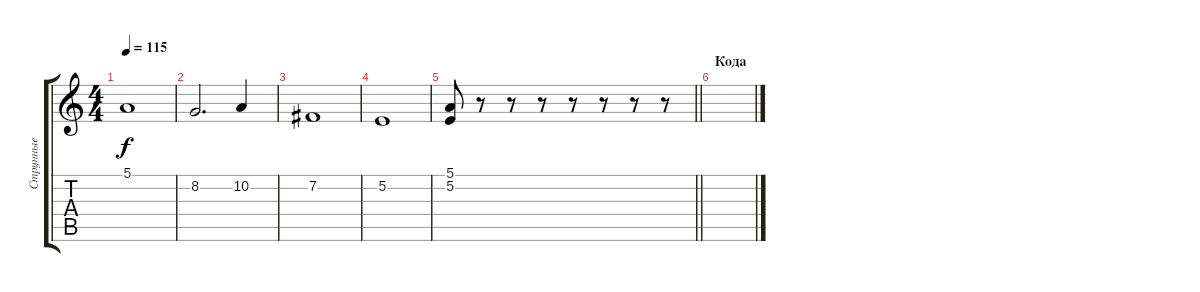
\track ("Струнные" "Струнные") {instrument stringensemble1}
\staff {score tabs}
\tuning (E4 B3 G3 D3 A2 E2) {hide}
\ts (4 4)
\tempo 115
\clef g2
\ks c
5.1.1{dy f} |
8.2.2{d} 10.2.4 |
7.2.1 |
5.2.1 |
\barLineRight lightlight
(5.1 5.2).8 r.8 r.8 r.8 r.8 r.8 r.8 r.8 |
\section ("" "Кода")
